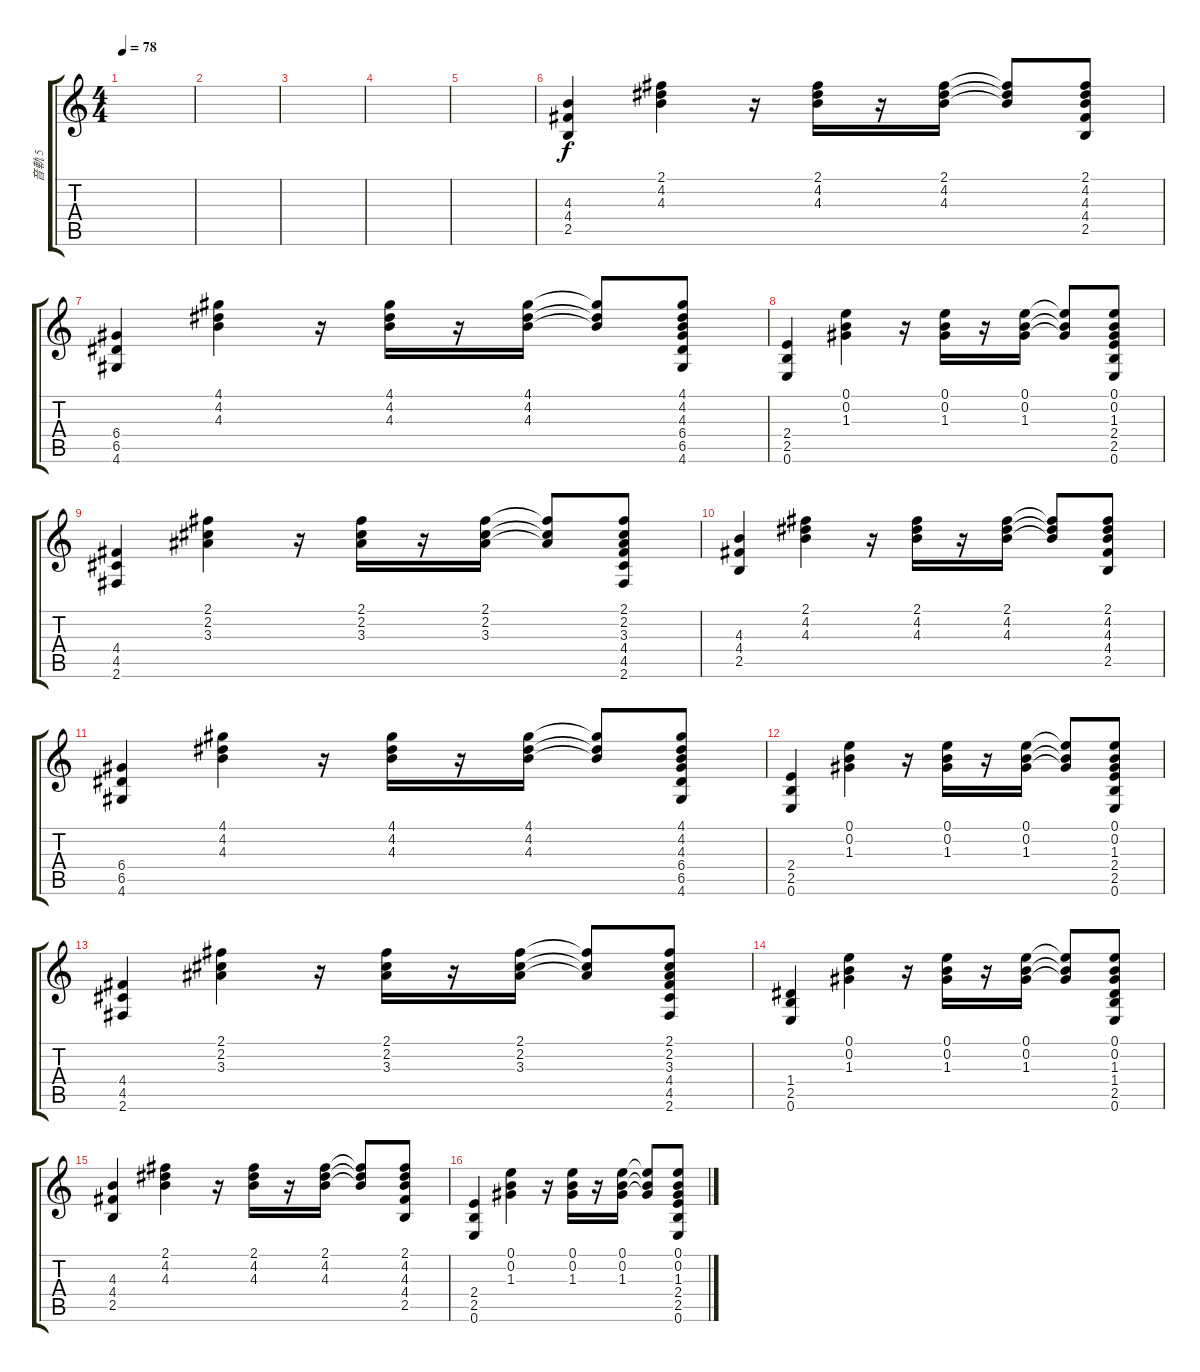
\track ("音軌 5" "音軌 5") {instrument electricguitarclean}
\staff {score tabs}
\tuning (E4 B3 G3 D3 A2 E2) {hide}
\ts (4 4)
\tempo 78
\clef g2
\ks c
|
|
|
|
|
(4.3 4.4 2.5).4 (2.1 4.2 4.3).4 r.16 (2.1 4.2 4.3).16 r.16 (2.1 4.2 4.3).16 (2.1{t} 4.2{t} 4.3{t}).8 (2.1 4.2 4.3 4.4 2.5).8 |
(6.4 6.5 4.6).4 (4.1 4.2 4.3).4 r.16 (4.1 4.2 4.3).16 r.16 (4.1 4.2 4.3).16 (4.1{t} 4.2{t} 4.3{t}).8 (4.1 4.2 4.3 6.4 6.5 4.6).8 |
(2.4 2.5 0.6).4 (0.1 0.2 1.3).4 r.16 (0.1 0.2 1.3).16 r.16 (0.1 0.2 1.3).16 (0.1{t} 0.2{t} 1.3{t}).8 (0.1 0.2 1.3 2.4 2.5 0.6).8 |
(4.4 4.5 2.6).4 (2.1 2.2 3.3).4 r.16 (2.1 2.2 3.3).16 r.16 (2.1 2.2 3.3).16 (2.1{t} 2.2{t} 3.3{t}).8 (2.1 2.2 3.3 4.4 4.5 2.6).8 |
(4.3 4.4 2.5).4 (2.1 4.2 4.3).4 r.16 (2.1 4.2 4.3).16 r.16 (2.1 4.2 4.3).16 (2.1{t} 4.2{t} 4.3{t}).8 (2.1 4.2 4.3 4.4 2.5).8 |
(6.4 6.5 4.6).4 (4.1 4.2 4.3).4 r.16 (4.1 4.2 4.3).16 r.16 (4.1 4.2 4.3).16 (4.1{t} 4.2{t} 4.3{t}).8 (4.1 4.2 4.3 6.4 6.5 4.6).8 |
(2.4 2.5 0.6).4 (0.1 0.2 1.3).4 r.16 (0.1 0.2 1.3).16 r.16 (0.1 0.2 1.3).16 (0.1{t} 0.2{t} 1.3{t}).8 (0.1 0.2 1.3 2.4 2.5 0.6).8 |
(4.4 4.5 2.6).4 (2.1 2.2 3.3).4 r.16 (2.1 2.2 3.3).16 r.16 (2.1 2.2 3.3).16 (2.1{t} 2.2{t} 3.3{t}).8 (2.1 2.2 3.3 4.4 4.5 2.6).8 |
(1.4 2.5 0.6).4 (0.1 0.2 1.3).4 r.16 (0.1 0.2 1.3).16 r.16 (0.1 0.2 1.3).16 (0.1{t} 0.2{t} 1.3{t}).8 (0.1 0.2 1.3 1.4 2.5 0.6).8 |
(4.3 4.4 2.5).4 (2.1 4.2 4.3).4 r.16 (2.1 4.2 4.3).16 r.16 (2.1 4.2 4.3).16 (2.1{t} 4.2{t} 4.3{t}).8 (2.1 4.2 4.3 4.4 2.5).8 |
(2.4 2.5 0.6).4 (0.1 0.2 1.3).4 r.16 (0.1 0.2 1.3).16 r.16 (0.1 0.2 1.3).16 (0.1{t} 0.2{t} 1.3{t}).8 (0.1 0.2 1.3 2.4 2.5 0.6).8
